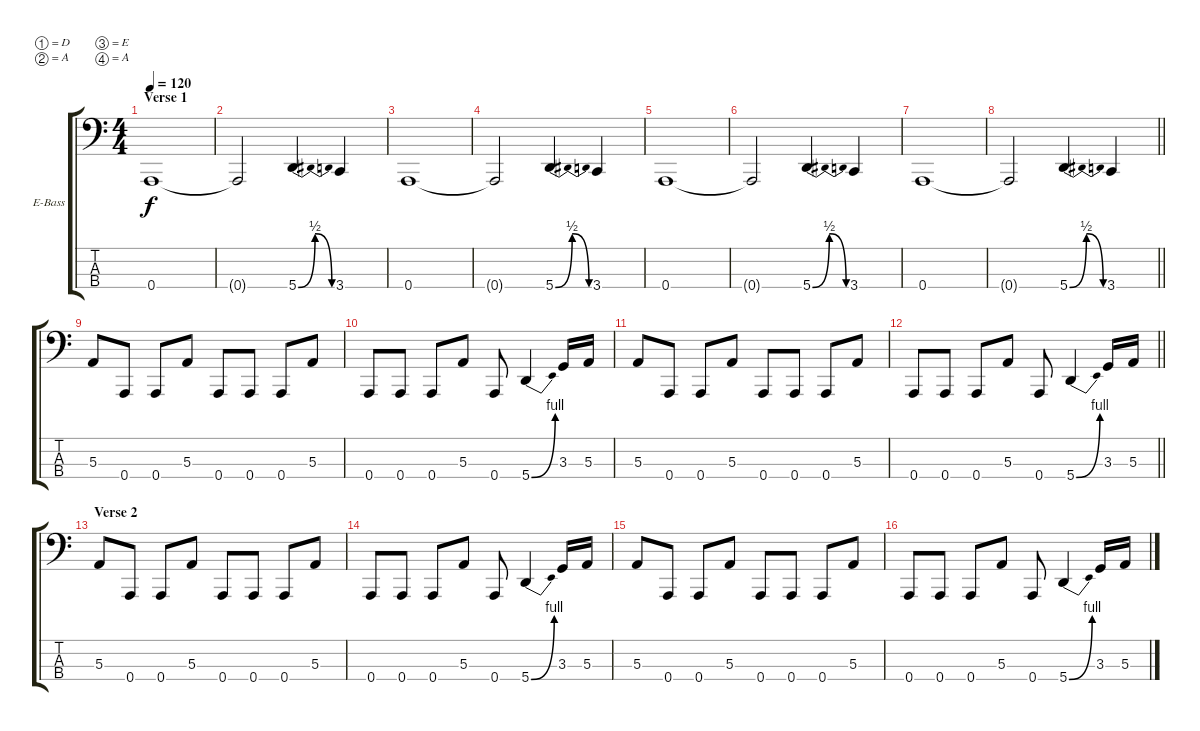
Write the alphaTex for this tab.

\bracketExtendMode groupsimilarinstruments
\firstSystemTrackNameOrientation horizontal
\otherSystemsTrackNameOrientation horizontal
\track ("Bass" "E-Bass") {instrument electricbassfinger}
\staff {score tabs}
\tuning (D2 A1 E1 A0)
\ts (4 4)
\section ("" "Verse 1")
\tempo 120
\clef f4
\ks c
0.4.1{dy f} |
0.4{t}.2 5.4{be (bendrelease 0 0 30 2 30 2 60 0)}.4 3.4.4 |
0.4.1 |
0.4{t}.2 5.4{be (bendrelease 0 0 30 2 30 2 60 0)}.4 3.4.4 |
0.4.1 |
0.4{t}.2 5.4{be (bendrelease 0 0 30 2 30 2 60 0)}.4 3.4.4 |
0.4.1 |
\barLineRight lightlight
0.4{t}.2 5.4{be (bendrelease 0 0 30 2 30 2 60 0)}.4 3.4.4 |
5.3.8 0.4.8 0.4.8 5.3.8 0.4.8 0.4.8 0.4.8 5.3.8 |
0.4.8 0.4.8 0.4.8 5.3.8 0.4.8 5.4{be (bend 0 0 60 4)}.4 3.3.16 5.3.16 |
5.3.8 0.4.8 0.4.8 5.3.8 0.4.8 0.4.8 0.4.8 5.3.8 |
\barLineRight lightlight
0.4.8 0.4.8 0.4.8 5.3.8 0.4.8 5.4{be (bend 0 0 60 4)}.4 3.3.16 5.3.16 |
\section ("" "Verse 2")
5.3.8 0.4.8 0.4.8 5.3.8 0.4.8 0.4.8 0.4.8 5.3.8 |
0.4.8 0.4.8 0.4.8 5.3.8 0.4.8 5.4{be (bend 0 0 60 4)}.4 3.3.16 5.3.16 |
5.3.8 0.4.8 0.4.8 5.3.8 0.4.8 0.4.8 0.4.8 5.3.8 |
0.4.8 0.4.8 0.4.8 5.3.8 0.4.8 5.4{be (bend 0 0 60 4)}.4 3.3.16 5.3.16
